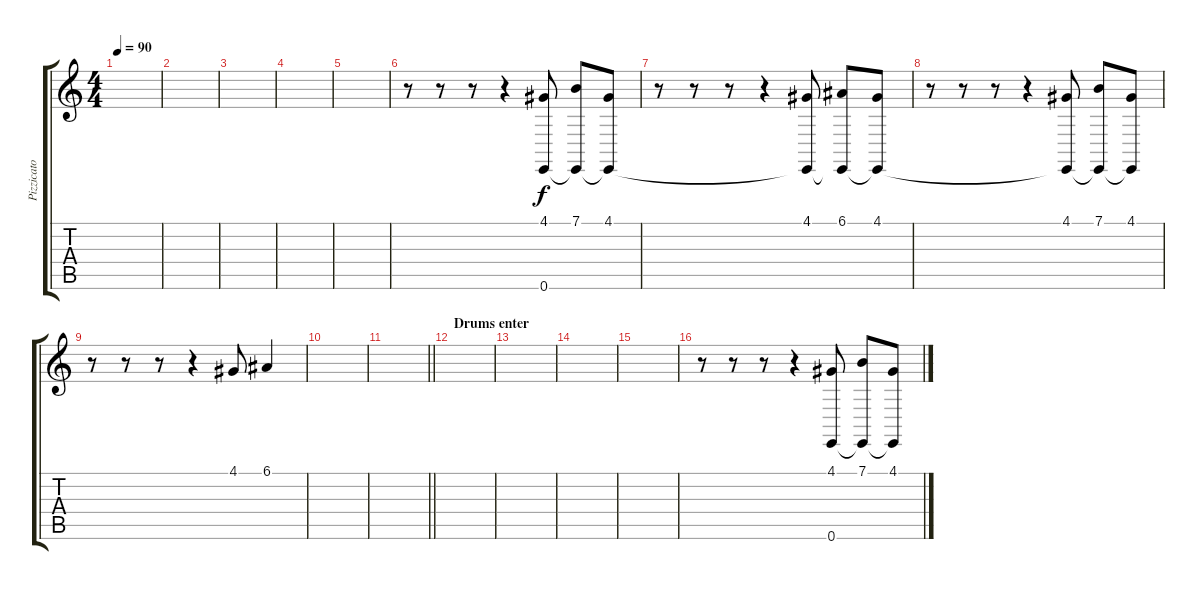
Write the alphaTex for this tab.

\track ("Pizzicato Strings" "Pizzicato ") {instrument pizzicatostrings}
\staff {score tabs}
\tuning (E4 B3 G3 D3 A2 E2) {hide}
\ts (4 4)
\tempo 90
\clef g2
\ks c
|
|
|
|
|
r.8 r.8 r.8 r.4 (4.1 0.6).8 (7.1 0.6{t}).8 (4.1 0.6{t}).8 |
r.8 r.8 r.8 r.4 (4.1 0.6{t}).8 (6.1 0.6{t}).8 (4.1 0.6{t}).8 |
r.8 r.8 r.8 r.4 (4.1 0.6{t}).8 (7.1 0.6{t}).8 (4.1 0.6{t}).8 |
r.8 r.8 r.8 r.4 4.1.8 6.1.4 |
|
\barLineRight lightlight
|
\section ("" "Drums enter")
|
|
|
|
r.8 r.8 r.8 r.4 (4.1 0.6).8 (7.1 0.6{t}).8 (4.1 0.6{t}).8
